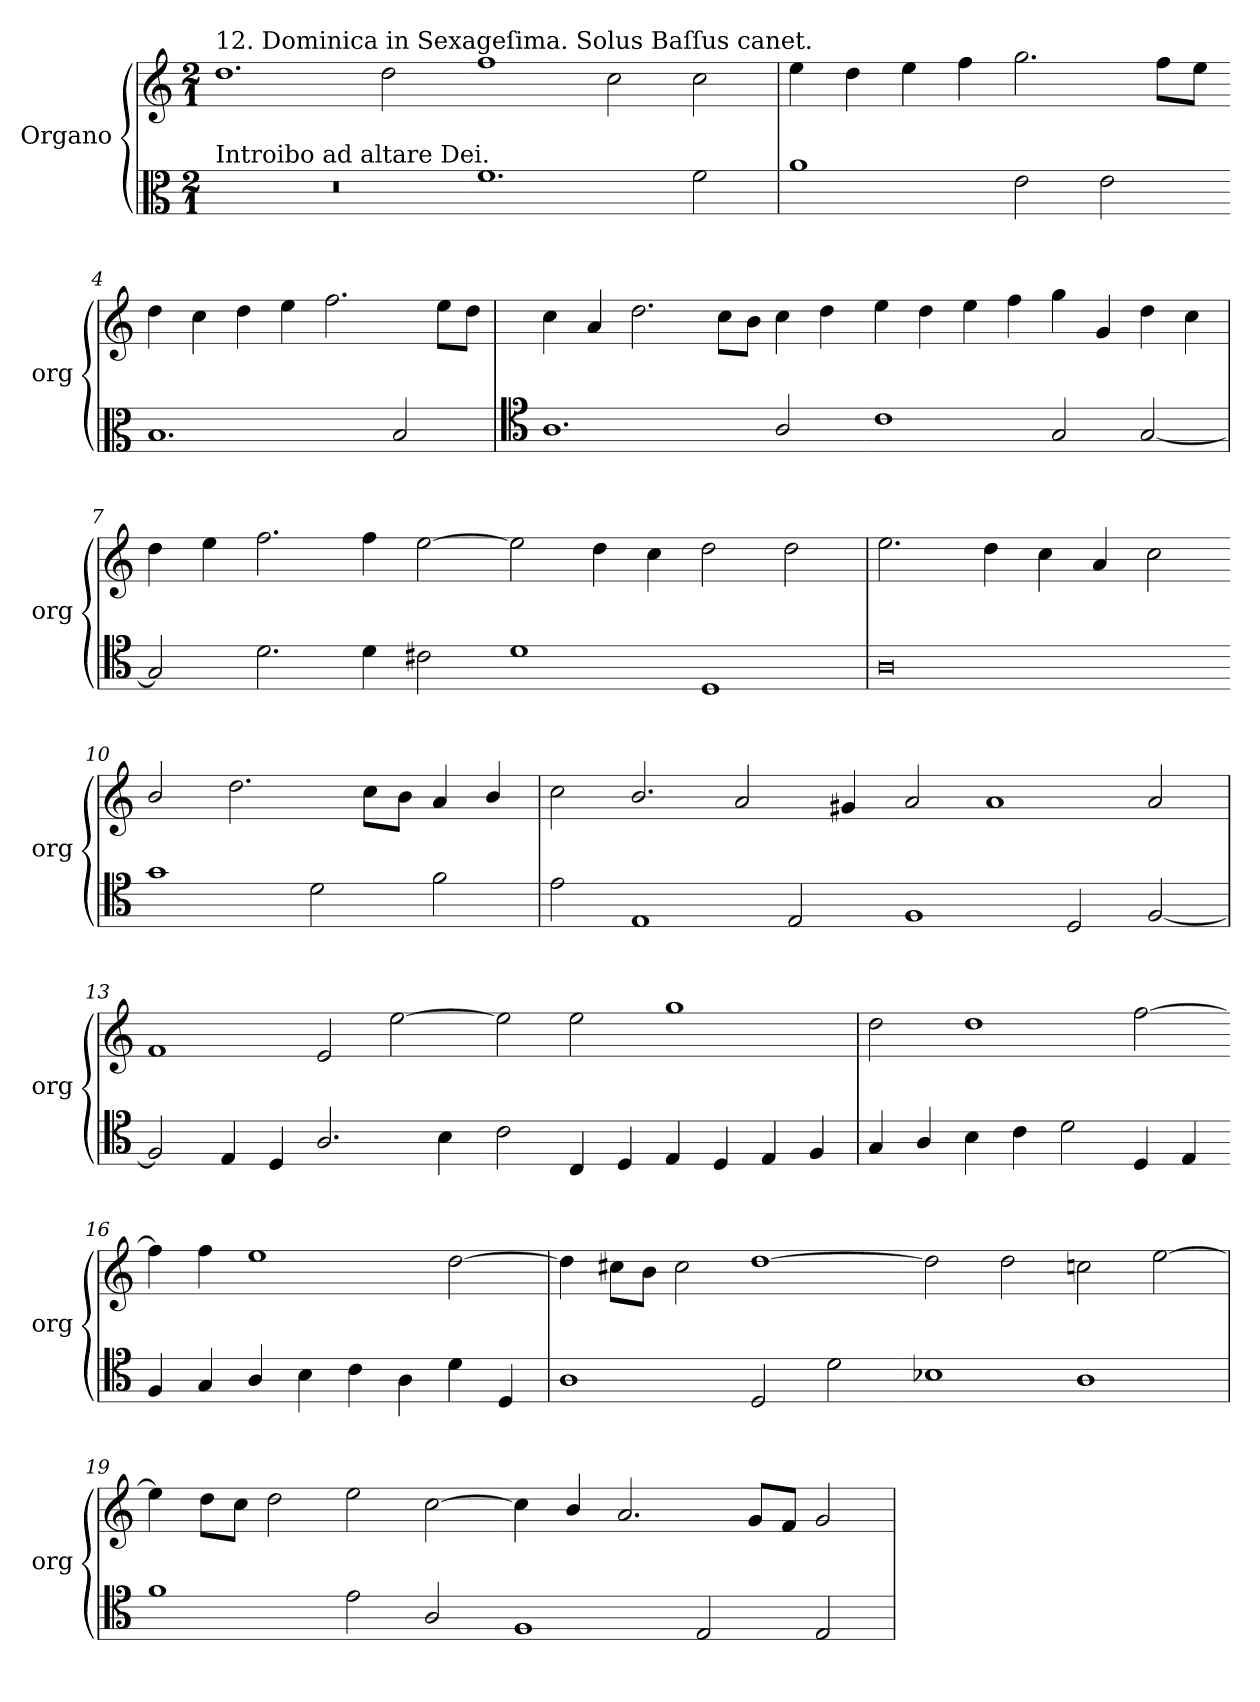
**kern	**kern
*part2	*part1
*staff2	*staff1
*I"Organo	*I"Organo
*I'org	*I'org
*clefC3	*clefG2
*k[]	*k[]
*M2/1	*M2/1
=1	=1
!	!LO:TX:a:t=12. Dominica in Sexageſima. Solus Baſſus canet.
!LO:TX:a:t=Introibo ad altare Dei.	!
0r	1.dd
.	2dd\
=2-	=2-
1.f	1ff
.	2cc\
2f\	2cc\
=3	=3
1a	4ee\
.	4dd\
.	4ee\
.	4ff\
2e\	2.gg\
2e\	.
.	8ff\L
.	8ee\J
=4-	=4-
1.B	4dd\
.	4cc\
.	4dd\
.	4ee\
.	2.ff\
2B/	.
.	8ee\L
.	8dd\J
=5	=5
*clefC4	*
1.A	4cc\
.	4a/
.	2.dd\
.	8cc\L
.	8b\J
2A/	4cc\
.	4dd\
=6-	=6-
1c	4ee\
.	4dd\
.	4ee\
.	4ff\
2G/	4gg\
.	4g/
[2G/	4dd\
.	4cc\
=7	=7
2G/]	4dd\
.	4ee\
2.d\	2.ff\
4d\	4ff\
2c#X\	[2ee
=8-	=8-
1d	2ee]
.	4dd\
.	4cc\
1D	2dd\
.	2dd\
=9	=9
0A	2.ee\
.	4dd\
.	4cc\
.	4a/
.	2cc\
=10-	=10-
1g	2b/
.	2.dd\
2d\	.
.	8cc\L
.	8b\J
2f\	4a/
.	4b/
=11	=11
2e\	2cc\
1E	2.b/
.	2a/
2E/	.
.	4g#X/
=12-	=12-
1F	2a/
.	1a
2D/	.
[2F/	2a/
=13	=13
2F/]	1f
4E/	.
4D/	.
2.A/	2e/
.	[2ee
4B\	.
=14-	=14-
2c\	2ee]
4C/	2ee\
4D/	.
4E/	1gg
4D/	.
4E/	.
4F/	.
=15	=15
4G/	2dd\
4A/	.
4B\	1dd
4c\	.
2d\	.
4D/	[2ff\
4E/	.
=16-	=16-
4F/	4ff\]
4G/	4ff\
4A/	1ee
4B\	.
4c\	.
4A\	.
4d\	[2dd\
4D/	.
=17	=17
1A	4dd\]
.	8cc#X\L
.	8b\J
.	2cc#\
2D/	[1dd
2d\	.
=18-	=18-
1B-X	2dd]
.	2dd\
1A	2ccn\
.	[2ee\
=19	=19
1f	4ee!\]
.	8dd\L
.	8cc\J
.	2dd\
2e\	2ee\
2A/	[2cc\
=20-	=20-
1F	4cc\]
.	4b/
.	2.a/
2E/	.
.	8g/L
.	8f/J
2E/	2g/
=	=
*-	*-
